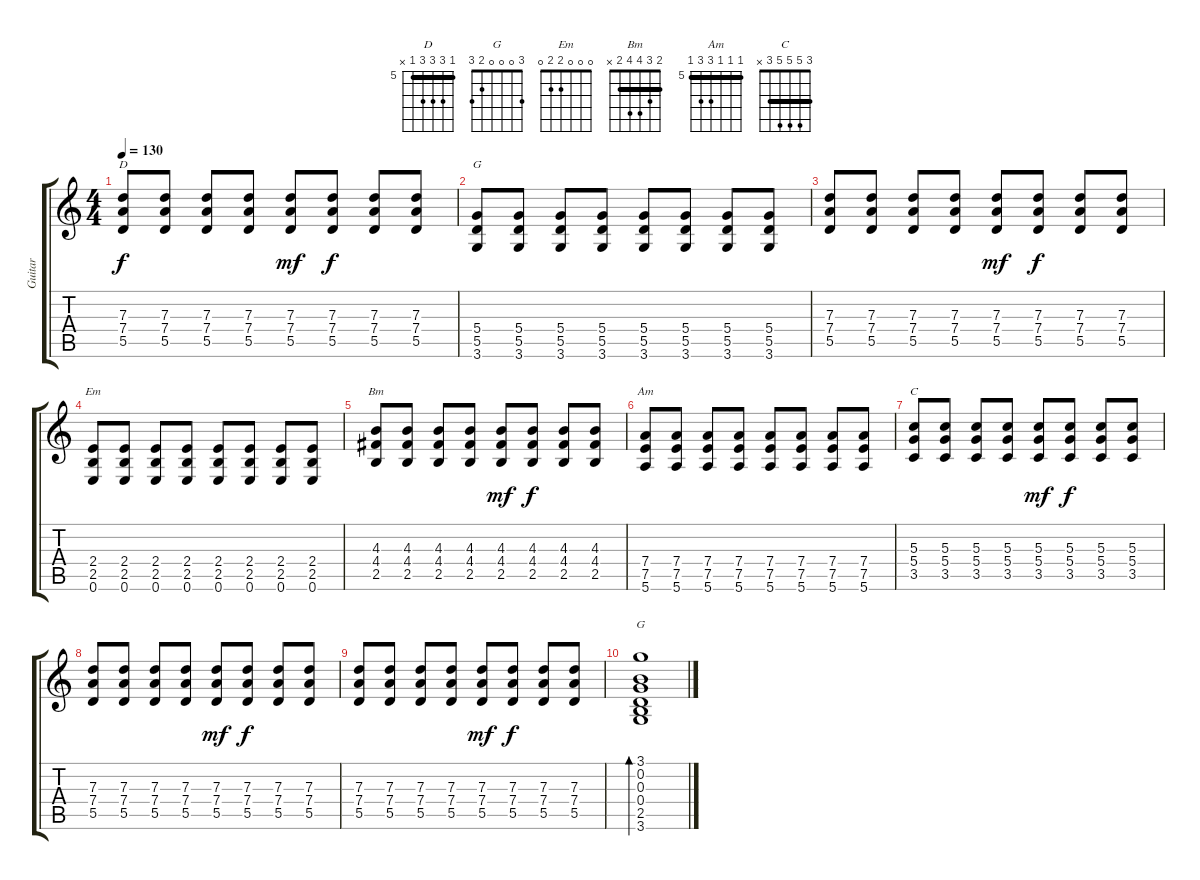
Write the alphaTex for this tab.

\track ("Guitar" "Guitar") {instrument overdrivenguitar}
\staff {score tabs}
\tuning (E4 B3 G3 D3 A2 E2) {hide}
\chord ("D" 5 7 7 7 5 x) {firstfret 5 barre 5}
\chord ("G" 3 3 4 5 5 3) {barre 3}
\chord ("Em" 0 0 0 2 2 0)
\chord ("Bm" 2 3 4 4 2 x) {barre 2}
\chord ("Am" 5 5 5 7 7 5) {firstfret 5 barre 5}
\chord ("C" 3 5 5 5 3 x) {barre 3}
\chord ("G" 3 0 0 0 2 3)
\ts (4 4)
\tempo 130
\clef g2
\ks c
(7.3 7.4 5.5).8{ch "D" dy f} (7.3 7.4 5.5).8 (7.3 7.4 5.5).8 (7.3 7.4 5.5).8 (7.3 7.4 5.5).8{dy mf} (7.3 7.4 5.5).8{dy f} (7.3 7.4 5.5).8 (7.3 7.4 5.5).8 |
(5.4 5.5 3.6).8{ch "G"} (5.4 5.5 3.6).8 (5.4 5.5 3.6).8 (5.4 5.5 3.6).8 (5.4 5.5 3.6).8 (5.4 5.5 3.6).8 (5.4 5.5 3.6).8 (5.4 5.5 3.6).8 |
(7.3 7.4 5.5).8 (7.3 7.4 5.5).8 (7.3 7.4 5.5).8 (7.3 7.4 5.5).8 (7.3 7.4 5.5).8{dy mf} (7.3 7.4 5.5).8{dy f} (7.3 7.4 5.5).8 (7.3 7.4 5.5).8 |
(2.4 2.5 0.6).8{ch "Em"} (2.4 2.5 0.6).8 (2.4 2.5 0.6).8 (2.4 2.5 0.6).8 (2.4 2.5 0.6).8 (2.4 2.5 0.6).8 (2.4 2.5 0.6).8 (2.4 2.5 0.6).8 |
(4.3 4.4 2.5).8{ch "Bm"} (4.3 4.4 2.5).8 (4.3 4.4 2.5).8 (4.3 4.4 2.5).8 (4.3 4.4 2.5).8{dy mf} (4.3 4.4 2.5).8{dy f} (4.3 4.4 2.5).8 (4.3 4.4 2.5).8 |
(7.4 7.5 5.6).8{ch "Am"} (7.4 7.5 5.6).8 (7.4 7.5 5.6).8 (7.4 7.5 5.6).8 (7.4 7.5 5.6).8 (7.4 7.5 5.6).8 (7.4 7.5 5.6).8 (7.4 7.5 5.6).8 |
(5.3 5.4 3.5).8{ch "C"} (5.3 5.4 3.5).8 (5.3 5.4 3.5).8 (5.3 5.4 3.5).8 (5.3 5.4 3.5).8{dy mf} (5.3 5.4 3.5).8{dy f} (5.3 5.4 3.5).8 (5.3 5.4 3.5).8 |
(7.3 7.4 5.5).8 (7.3 7.4 5.5).8 (7.3 7.4 5.5).8 (7.3 7.4 5.5).8 (7.3 7.4 5.5).8{dy mf} (7.3 7.4 5.5).8{dy f} (7.3 7.4 5.5).8 (7.3 7.4 5.5).8 |
(7.3 7.4 5.5).8 (7.3 7.4 5.5).8 (7.3 7.4 5.5).8 (7.3 7.4 5.5).8 (7.3 7.4 5.5).8{dy mf} (7.3 7.4 5.5).8{dy f} (7.3 7.4 5.5).8 (7.3 7.4 5.5).8 |
(3.1 0.2 0.3 0.4 2.5 3.6).1{bd 120 ch "G"}
